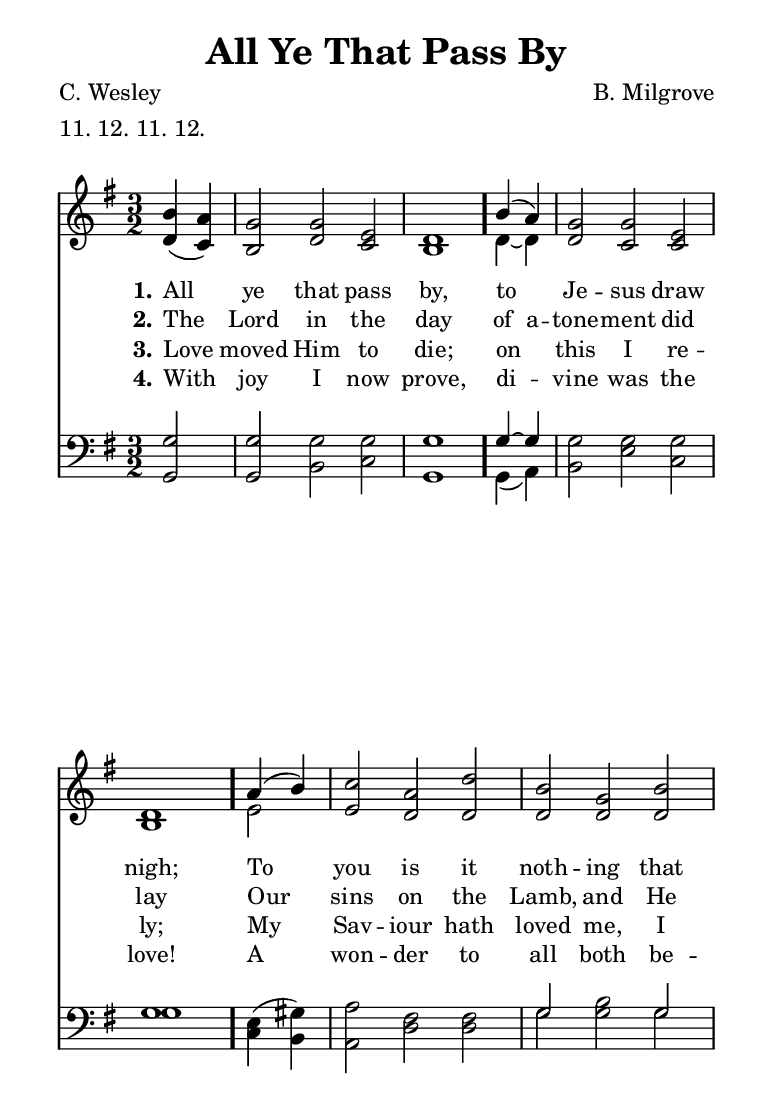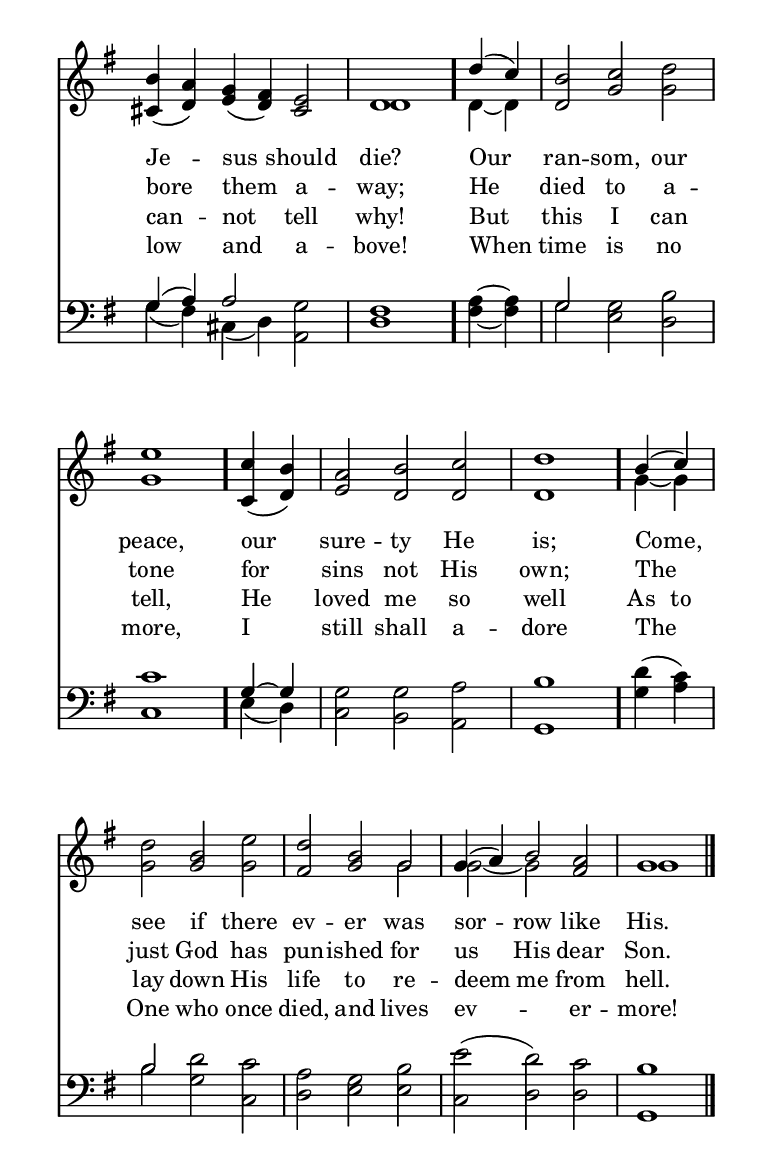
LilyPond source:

\include "common/global.ily"
\paper {
  \include "common/paper.ily"
  %ragged-bottom = ##t
  %ragged-last-bottom = ##t
  %systems-per-page = ##f
  %page-count = ##f
}

\header{
  %gospel
  hymnnumber = "60"
  title = "All Ye That Pass By"
  tunename = "Harwich"
  meter = "11. 12. 11. 12."
  poet = "C. Wesley"
  composer = "B. Milgrove"
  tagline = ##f
}

% for fermata in MIDI
ta = { \tempo 4=140 }
tb = { \tempo 4=70  }

patternAA = { c4 c4 | c2 c2 c2 | c1 }
patternAB = { c2    | c2 c2 c2 | c1 \patternAA }

patternBA = { c4 c4 | c2 c2 c2 | c2 c2 c2 c4( c4) c4( c4) c2 | c1 }
patternBB = { c2    | c2 c2 c2 | c2 c2 c2 c4( c4) c4( c4) c2 | c1 }
patternBC = { c4 c4 | c2 c2 c2 | c2 c2 c2 c4( c4) c2      c2 | c1 }
patternBD = { c4 c4 | c2 c2 c2 | c2 c2 c2 c2      c2      c2 | c1 }

global = {
  \include "common/overrides.ily"
  \override Staff.TimeSignature.style = #'numbered
  \time 3/2
  \override Score.MetronomeMark.transparent = ##t % hide all fermata changes too
  \ta
  \key g \major
  \partial 2
  \autoBeamOff
}

notesSoprano = {
\global
\relative c'' {

  \changePitch \patternAA { b( a) | g g e | d | b'( a) | g g e | d }
  \changePitch \patternBA { a'( b) | c a d | b g b | b( a) g( fis) e | d }
  \changePitch \patternAA { d'( c) | b c d | e | c( b) | a b c | d }
  \changePitch \patternBC { b( c) | d b e | d b g | g( a) b a | g }

  \bar "|."

}
}

notesAlto = {
\global
\relative e' {

  \changePitch \patternAA { d( c) | b d c | b | d ~ d | d c c | b }
  \changePitch \patternBB { e | e d d | d d d | cis( d) e( d) cis | d }
  \changePitch \patternAA { d ~ d | d | g g | g | c,( d) | e d d | d }
  \changePitch \patternBD { g ~ g | g g g | fis g g | g ~ g fis | g }

}
}

notesTenor = {
\global
\relative a {

  \changePitch \patternAB { g | g g g | g | g ~ g | g g g | g }
  \changePitch \patternBC { e( gis) | a fis fis | g b g | g( a) a g | fis }
  \changePitch \patternAA { a ~ a | g g b | c | g ~ g | g g a | b }
  \changePitch \patternBD { d( c) | b d c | a g b | e( d) c | b }

}
}

notesBass = {
\global
\relative f, {

  \changePitch \patternAB { g | g b c | g | g( a) | b e c | g' }
  \changePitch \patternBA { c,( b) | a d d | g g g | g( fis) cis( d) a | d }
  \changePitch \patternAA { fis ~ fis | g e d | c | e( d) c b a | g }
  \changePitch \patternBD { g'( a) | b g c, | d e e | c( d) d | g, }

}
}

wordsA = \lyricmode {
\set stanza = "1."

All ye that pass by, \bar "." to Je -- sus draw nigh; \bar "." \eogbreak
To you is it noth -- ing that Je -- sus should die? \bar "." \eogbreak
Our ran -- som, our peace, \bar "." our sure -- ty He is; \bar "." \eogbreak
Come, see if there ev -- er was sor -- row like His. \bar "." \eogbreak

}

wordsB = \lyricmode {
\set stanza = "2."

The Lord in the day { \mon } of a -- { \moff } tone -- ment did lay
Our sins on the Lamb, and He bore them a -- way;
He died to a -- tone for sins not His own;
The just God has pun -- ished for us His dear Son.

}

wordsC = \lyricmode {
\set stanza = "3."

Love moved Him to die; on this I re -- ly;
My Sav -- iour hath loved me, I can -- not tell why!
But this I can tell, He loved me so well
{ \mon } As to { \moff } lay down His life to re -- deem me from hell.

}

wordsD = \lyricmode {
\set stanza = "4."

With joy I now prove, di -- vine was the love!
A won -- der to all both be -- low and a -- bove!
When time is no more, I still shall a -- dore
The One who once died, and lives ev -- _ er -- more!

}

\score {
  \context ChoirStaff <<
    \context Staff = upper <<
      \set Staff.autoBeaming = ##f
      \set ChoirStaff.systemStartDelimiter = #'SystemStartBar
      \set ChoirStaff.printPartCombineTexts = ##f
      \partcombine #'(2 . 9) \notesSoprano \notesAlto
      \context NullVoice = sopranos { \voiceOne << \notesSoprano >> }
      \context NullVoice = altos { \voiceTwo << \notesAlto >> }
      \context Lyrics = one   \lyricsto sopranos \wordsA
      \context Lyrics = two   \lyricsto sopranos \wordsB
      \context Lyrics = three \lyricsto sopranos \wordsC
      \context Lyrics = four  \lyricsto sopranos \wordsD
    >>
    \context Staff = men <<
      \set Staff.autoBeaming = ##f
      \clef bass
      \set ChoirStaff.printPartCombineTexts = ##f
      \partcombine #'(2 . 9) \notesTenor \notesBass
      \context NullVoice = tenors { \voiceOne << \notesTenor >> }
      \context NullVoice = basses { \voiceTwo << \notesBass >> }
    >>
  >>
  \layout {
    \include "common/layout.ily"
  }
  \midi{
    \include "common/midi.ily"
  }
}

\version "2.19.49"  % necessary for upgrading to future LilyPond versions.

% vi:set et ts=2 sw=2 ai nocindent syntax=lilypond:
